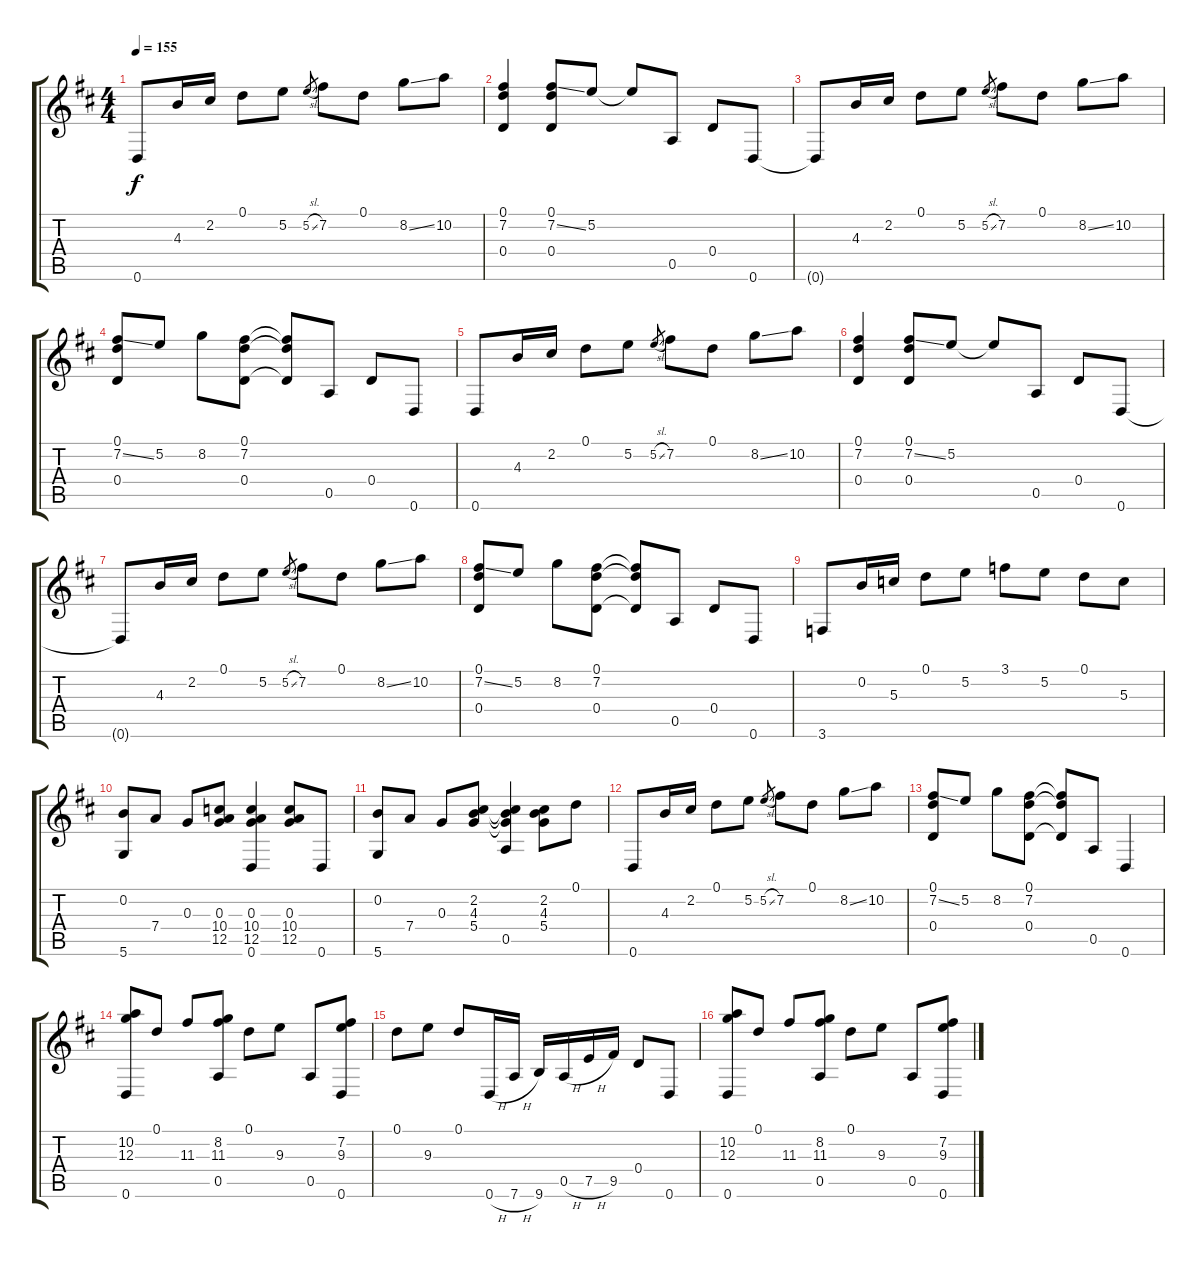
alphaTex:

\track "" {instrument acousticguitarnylon}
\staff {score tabs}
\tuning (D4 B3 G3 D3 A2 D2) {hide}
\ts (4 4)
\tempo 155
\clef g2
\ks d
0.6.8{dy f instrument acousticguitarnylon} 4.3.16 2.2.16 0.1.8 5.2.8 5.2{sl}.8{gr} 7.2.8 0.1.8 8.2{ss}.8 10.2.8 |
(0.1 7.2 0.4).4 (0.1 7.2{ss} 0.4).8 5.2.8 5.2{t}.8 0.5.8 0.4.8 0.6.8 |
0.6{t}.8 4.3.16 2.2.16 0.1.8 5.2.8 5.2{sl}.8{gr} 7.2.8 0.1.8 8.2{ss}.8 10.2.8 |
(0.1 7.2{ss} 0.4).8 5.2.8 8.2.8 (0.1 7.2 0.4).8 (0.1{t} 7.2{t} 0.4{t}).8 0.5.8 0.4.8 0.6.8 |
0.6.8 4.3.16 2.2.16 0.1.8 5.2.8 5.2{sl}.8{gr} 7.2.8 0.1.8 8.2{ss}.8 10.2.8 |
(0.1 7.2 0.4).4 (0.1 7.2{ss} 0.4).8 5.2.8 5.2{t}.8 0.5.8 0.4.8 0.6.8 |
0.6{t}.8 4.3.16 2.2.16 0.1.8 5.2.8 5.2{sl}.8{gr} 7.2.8 0.1.8 8.2{ss}.8 10.2.8 |
(0.1 7.2{ss} 0.4).8 5.2.8 8.2.8 (0.1 7.2 0.4).8 (0.1{t} 7.2{t} 0.4{t}).8 0.5.8 0.4.8 0.6.8 |
3.6.8 0.2.16 5.3.16 0.1.8 5.2.8 3.1.8 5.2.8 0.1.8 5.3.8 |
(0.2 5.6).8 7.4.8 0.3.8 (0.3 10.4 12.5).8 (0.3 10.4 12.5 0.6).4 (0.3 10.4 12.5).8 0.6.8 |
(0.2 5.6).8 7.4.8 0.3.8 (2.2 4.3 5.4).8 (2.2{t} 4.3{t} 5.4{t} 0.5).4 (2.2 4.3 5.4).8 0.1.8 |
0.6.8 4.3.16 2.2.16 0.1.8 5.2.8 5.2{sl}.8{gr} 7.2.8 0.1.8 8.2{ss}.8 10.2.8 |
(0.1 7.2{ss} 0.4).8 5.2.8 8.2.8 (0.1 7.2 0.4).8 (0.1{t} 7.2{t} 0.4{t}).8 0.5.8 0.6.4 |
(10.2 12.3 0.6).8 0.1.8 11.3.8 (8.2 11.3 0.5).8 0.1.8 9.3.8 0.5.8 (7.2 9.3 0.6).8 |
0.1.8 9.3.8 0.1.8 0.6{h}.16 7.6{h}.16 9.6.16 0.5{h}.16 7.5{h}.16 9.5.16 0.4.8 0.6.8 |
(10.2 12.3 0.6).8 0.1.8 11.3.8 (8.2 11.3 0.5).8 0.1.8 9.3.8 0.5.8 (7.2 9.3 0.6).8
